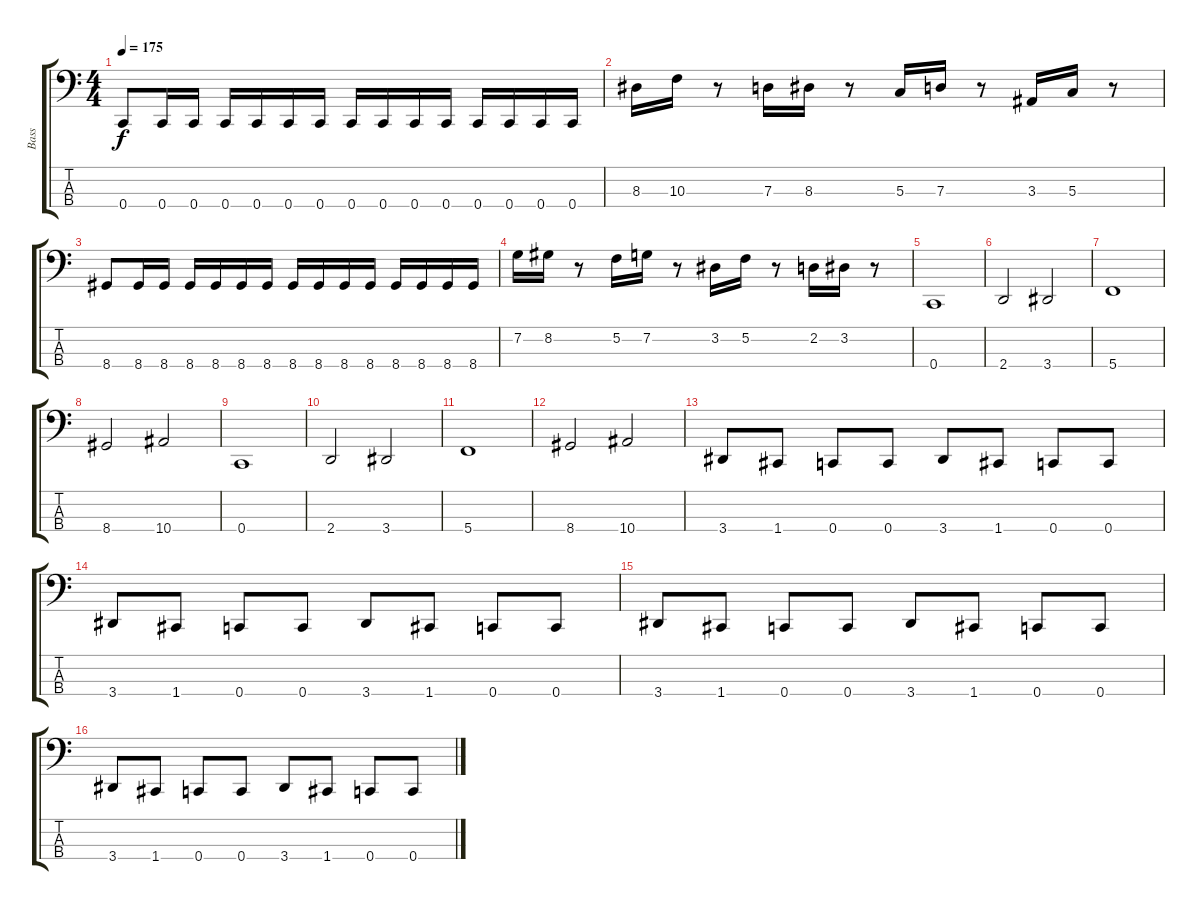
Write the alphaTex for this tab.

\track ("Bass" "Bass") {instrument acousticguitarsteel}
\staff {score tabs}
\tuning (F2 C2 G1 C1) {hide}
\ts (4 4)
\tempo 175
\clef f4
\ks c
0.4.8{dy f} 0.4.16 0.4.16 0.4.16 0.4.16 0.4.16 0.4.16 0.4.16 0.4.16 0.4.16 0.4.16 0.4.16 0.4.16 0.4.16 0.4.16 |
8.3.16 10.3.16 r.8 7.3.16 8.3.16 r.8 5.3.16 7.3.16 r.8 3.3.16 5.3.16 r.8 |
8.4.8 8.4.16 8.4.16 8.4.16 8.4.16 8.4.16 8.4.16 8.4.16 8.4.16 8.4.16 8.4.16 8.4.16 8.4.16 8.4.16 8.4.16 |
7.2.16 8.2.16 r.8 5.2.16 7.2.16 r.8 3.2.16 5.2.16 r.8 2.2.16 3.2.16 r.8 |
0.4.1 |
2.4.2 3.4.2 |
5.4.1 |
8.4.2 10.4.2 |
0.4.1 |
2.4.2 3.4.2 |
5.4.1 |
8.4.2 10.4.2 |
3.4.8 1.4.8 0.4.8 0.4.8 3.4.8 1.4.8 0.4.8 0.4.8 |
3.4.8 1.4.8 0.4.8 0.4.8 3.4.8 1.4.8 0.4.8 0.4.8 |
3.4.8 1.4.8 0.4.8 0.4.8 3.4.8 1.4.8 0.4.8 0.4.8 |
3.4.8 1.4.8 0.4.8 0.4.8 3.4.8 1.4.8 0.4.8 0.4.8
